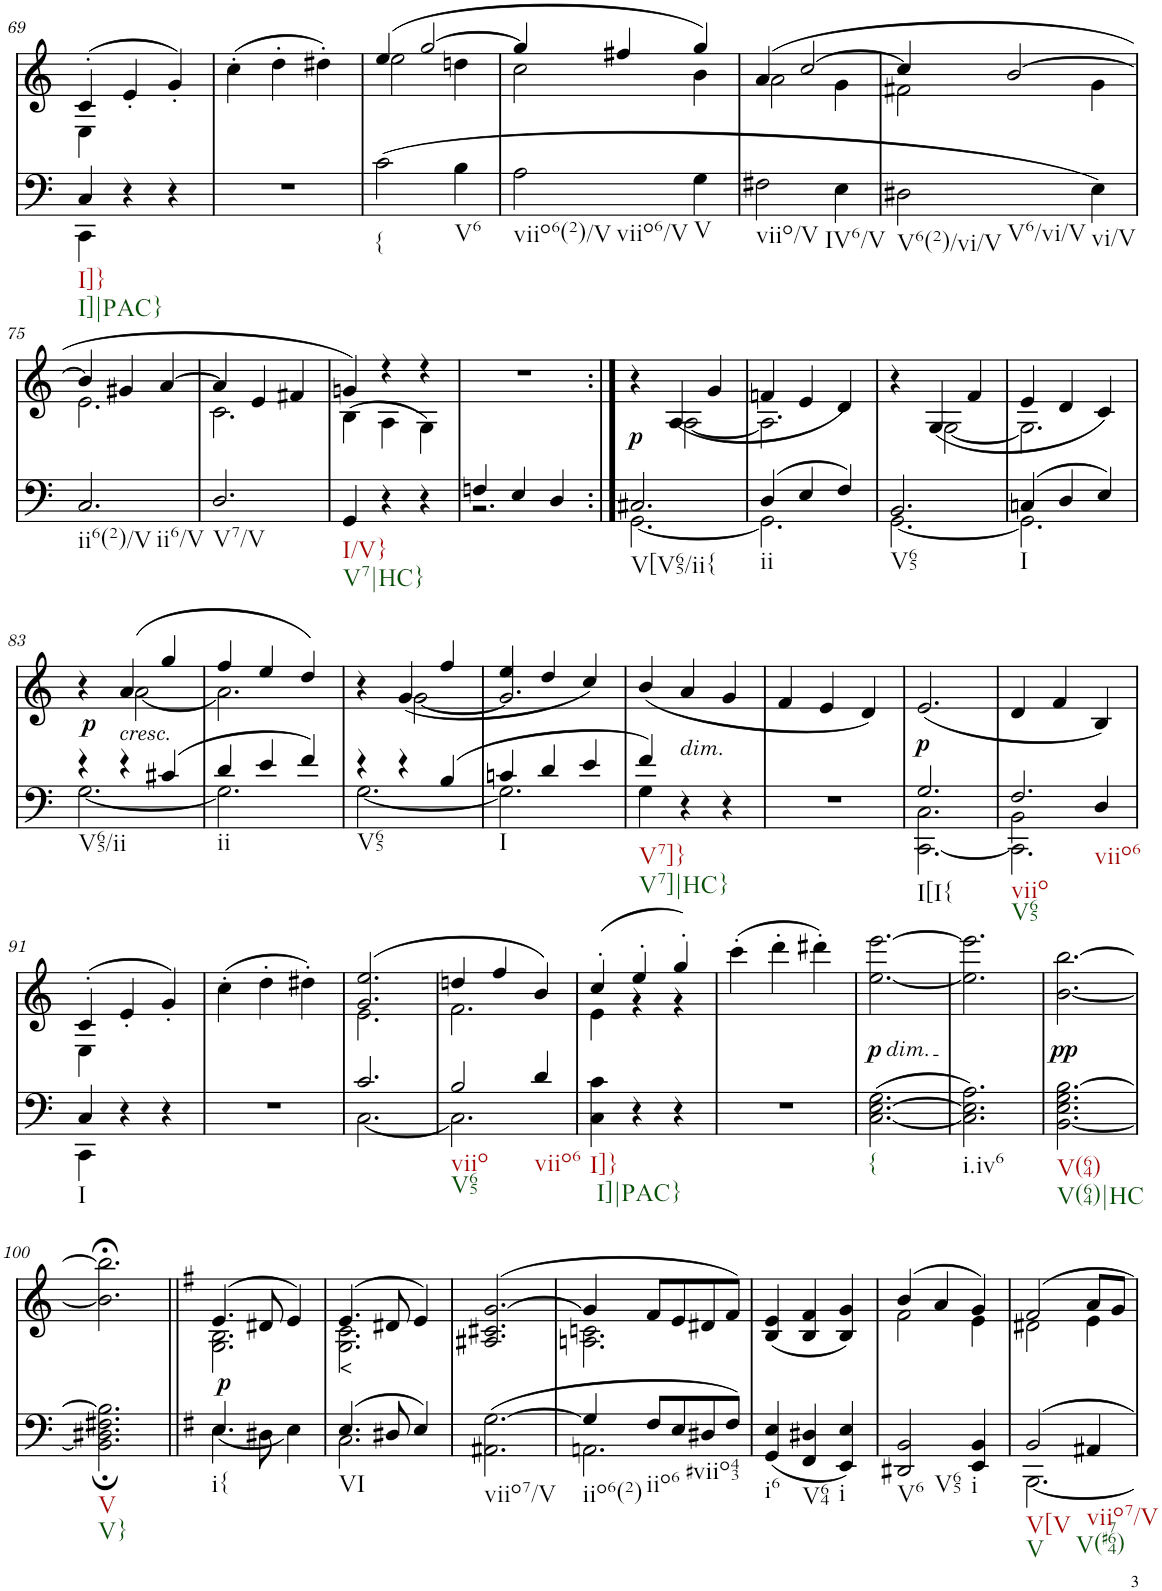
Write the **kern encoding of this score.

**kern	**dynam	**kern	**text	**dynam
*part2	*part2	*part1	*part1	*part1
*staff2	*staff2	*staff1	*staff1	*staff1
*I"piano	*	*I"piano	*	*
*I'Pno	*	*I'Pno	*	*
!!LO:PB:g=z
*clefF4	*	*clefG2	*	*
*k[]	*	*k[]	*	*
*M3/4	*	*M3/4	*	*
=69	=69	=69	=69	=69
*^	*	*^	*	*
!LO:TX:b:t=I]}	!	!	!	!	!	!
!LO:TX:b:t=I]|PAC}	!	!	!	!	!	!
4C/	4CC\	.	(4c'/	4E\	.	.
4r	2ryy	.	4e'/	2ryy	.	.
4r	.	.	4g'/)	.	.	.
*v	*v	*	*	*	*	*
*	*	*v	*v	*	*
=70	=70	=70	=70	=70
2.r	.	(4cc'\	.	.
.	.	4dd'\	.	.
.	.	4dd#X'\)	.	.
=71	=71	=71	=71	=71
*	*	*^	*	*
!LO:TX:b:t={	!	!	!	!	!
(2c\	.	(4ee/	2ee\	.	.
.	.	[2gg/	.	.	.
!LO:TX:b:t=V6	!	!	!	!	!
4B\	.	.	4ddn\	.	.
=72	=72	=72	=72	=72	=72
!LO:TX:b:t=viio6(2)/V	!	!	!	!	!
!LO:TX:b:t=viio6/V	!	!	!	!	!
2A\	.	4gg/]	2cc\	.	.
.	.	4ff#X/	.	.	.
!LO:TX:b:t=V	!	!	!	!	!
4G\	.	4gg/)	4b\	.	.
=73	=73	=73	=73	=73	=73
!LO:TX:b:t=viio/V	!	!	!	!	!
2F#X\	.	(4a/	2a\	.	.
.	.	[2cc/	.	.	.
!LO:TX:b:t=IV6/V	!	!	!	!	!
4E\	.	.	4g\	.	.
=74	=74	=74	=74	=74	=74
!LO:TX:b:t=V6(2)/vi/V	!	!	!	!	!
!LO:TX:b:t=V6/vi/V	!	!	!	!	!
2D#X\	.	4cc/]	2f#X\	.	.
.	.	[2b/	.	.	.
!LO:TX:b:t=vi/V	!	!	!	!	!
4E\)	.	.	4g\	.	.
!!LO:LB:g=z	!!
=75	=75	=75	=75	=75	=75
!LO:TX:b:t=ii6(2)/V	!	!	!	!	!
!LO:TX:b:t=ii6/V	!	!	!	!	!
2.C/	.	4b/]	2.e\	.	.
.	.	4g#X/	.	.	.
.	.	[4a/	.	.	.
=76	=76	=76	=76	=76	=76
!LO:TX:b:t=V7/V	!	!	!	!	!
2.D/	.	4a/]	2.c\	.	.
.	.	4e/	.	.	.
.	.	4f#X/	.	.	.
=77	=77	=77	=77	=77	=77
!LO:TX:b:t=I/V}	!	!	!	!	!
!LO:TX:b:t=V7|HC}	!	!	!	!	!
4GG/	.	4gn/)	(>4B\	.	.
4r	.	4r	4A\	.	.
4r	.	4r	4G\)	.	.
*	*	*v	*v	*	*
=78	=78	=78	=78	=78
*^	*	*	*	*
4Fn/	2.r	.	2.r	.	.
4E/	.	.	.	.	.
4D/	.	.	.	.	.
=79:|!	=79:|!	=79:|!	=79:|!	=79:|!	=79:|!
*	*	*	*^	*	*
!LO:TX:b:t=V[V65/ii{	!	!	!	!	!	!
!	!	!	!	!	!	!LO:DY:b
2.C#X/	[2.GG\	.	4r	4ryy	.	p
.	.	.	[2A\	(4A/	.	.
.	.	.	.	4g/	.	.
=80	=80	=80	=80	=80	=80	=80
!LO:TX:b:t=ii	!	!	!	!	!	!
(4D/	2.GG\]	.	2.A\]	4fn/	.	.
4E/	.	.	.	4e/	.	.
4F/)	.	.	.	4d/)	.	.
=81	=81	=81	=81	=81	=81	=81
!LO:TX:b:t=V65	!	!	!	!	!	!
2.BB/	[2.GG\	.	4r	4ryy	.	.
.	.	.	[2G\	(4G/	.	.
.	.	.	.	4f/	.	.
=82	=82	=82	=82	=82	=82	=82
!LO:TX:b:t=I	!	!	!	!	!	!
(4Cn/	2.GG\]	.	2.G\]	4e/	.	.
4D/	.	.	.	4d/	.	.
4E/)	.	.	.	4c/)	.	.
!!LO:LB:g=z	!!
=83	=83	=83	=83	=83	=83	=83
!LO:TX:b:t=V65/ii	!	!	!	!	!	!
!	!	!	!	!	!	!LO:DY:b
4r	[2.G\	.	4r	4ryy	.	p
!	!	!	!LO:TX:b:i:t=cresc.	!	!	!
4r	.	.	(4a/	[2a\	.	.
(4c#X/	.	.	4gg/	.	.	.
=84	=84	=84	=84	=84	=84	=84
!LO:TX:b:t=ii	!	!	!	!	!	!
4d/	2.G\]	.	4ff/	2.a\]	.	.
4e/	.	.	4ee/	.	.	.
4f/)	.	.	4dd/)	.	.	.
=85	=85	=85	=85	=85	=85	=85
!LO:TX:b:t=V65	!	!	!	!	!	!
4r	[2.G\	.	4r	4ryy	.	.
4r	.	.	[2g\	(4g/	.	.
(4B/	.	.	.	4ff/	.	.
=86	=86	=86	=86	=86	=86	=86
!LO:TX:b:t=I	!	!	!	!	!	!
4cn/	2.G\]	.	2.g/]	4ee/	.	.
4d/	.	.	.	4dd/	.	.
4e/	.	.	.	4cc/)	.	.
=87	=87	=87	=87	=87	=87	=87
!LO:TX:b:t=V7]}	!	!	!	!	!	!
!LO:TX:b:t=V7]|HC}	!	!	!	!	!	!
*	*	*	*v	*v	*	*
4f/)	4G\	.	(4b/	.	.
!LO:TX:a:i:t=dim.	!	!	!	!	!
4r	2ryy	.	4a/	.	.
4r	.	.	4g/	.	.
*v	*v	*	*	*	*
=88	=88	=88	=88	=88
2.r	.	4f/	.	.
.	.	4e/	.	.
.	.	4d/)	.	.
=89	=89	=89	=89	=89
*^	*	*	*	*
!LO:TX:b:t=I[I{	!	!	!	!	!
!	!	!	!	!LO:LY:b	!LO:DY:b
2.G/	[2.CC\ 2.C\	.	(2.e/	p	p
=90	=90	=90	=90	=90	=90
*	*^	*	*	*	*
!LO:TX:b:t=viio	!	!	!	!	!	!
!LO:TX:b:t=V65	!	!	!	!	!	!
2BB\	2.CC\]	2.F/	.	4d/	.	.
.	.	.	.	4f/	.	.
!LO:TX:b:t=viio6	!	!	!	!	!	!
4D/	.	.	.	4B/)	.	.
*	*v	*v	*	*	*	*
!!LO:LB:g=z
=91	=91	=91	=91	=91	=91
*	*	*	*^	*	*
!LO:TX:b:t=I	!	!	!	!	!	!
4C/	4CC\	.	(4c'/	4E\	.	.
4r	2ryy	.	4e'/	2ryy	.	.
4r	.	.	4g'/)	.	.	.
*v	*v	*	*	*	*	*
*	*	*v	*v	*	*
=92	=92	=92	=92	=92
2.r	.	(4cc'\	.	.
.	.	4dd'\	.	.
.	.	4dd#X'\)	.	.
=93	=93	=93	=93	=93
*^	*	*^	*	*
2.c/	[2.C\	.	(2.g/ 2.ee/	2.e\	.	.
=94	=94	=94	=94	=94	=94	=94
!LO:TX:b:t=viio	!	!	!	!	!	!
!LO:TX:b:t=V65	!	!	!	!	!	!
2B/	2.C\]	.	4ddn/	2.f\	.	.
.	.	.	4ff/	.	.	.
!LO:TX:b:t=viio6	!	!	!	!	!	!
4d/	.	.	4b/)	.	.	.
*v	*v	*	*	*	*	*
=95	=95	=95	=95	=95	=95
!LO:TX:b:t=I]}	!	!	!	!	!
!LO:TX:b:t=I]|PAC}	!	!	!	!	!
!	!	!	!	!LO:LY:b	!
4C\ 4c\	.	(4cc'/	4e\	<	.
4r	.	4ee'/	4r	.	.
4r	.	4gg'/)	4r	.	.
*	*	*v	*v	*	*
=96	=96	=96	=96	=96
2.r	.	(4ccc'\	.	.
.	.	4ddd'\	.	.
.	.	4ddd#X'\)	.	.
=97	=97	=97	=97	=97
!	!	!LO:TX:b:i:t=dim.	!	!
!LO:TX:b:t={	!	!	!	!
!	!	!	!LO:LY:b	!LO:DY:b
(>[2.C\ [2.E\ 2.G\	.	[2.ee\ [2.eee\	p	p
=98	=98	=98	=98	=98
!LO:TX:b:t=i.iv6	!	!	!	!
2.C\] 2.E\] 2.A\)	.	2.ee\] 2.eee\]	.	.
=99	=99	=99	=99	=99
!LO:TX:b:t=V(64)	!	!	!	!
!LO:TX:b:t=V(64)|HC	!	!	!	!
!	!	!	!LO:LY:b	!LO:DY:b
[2.BB\ 2.E\ 2.G\ [2.B\	.	[2.b\ [2.bb\	pp	pp
!!LO:LB:g=z
=100	=100	=100	=100	=100
!LO:TX:b:t=V	!	!	!	!
!LO:TX:b:t=V}	!	!	!	!
2.BB\]; 2.D#X\; 2.F#X\; 2.B\];	.	2.b\];< 2.bb\];<	.	.
=101||	=101||	=101||	=101||	=101||
*k[f#]	*	*k[f#]	*	*
*^	*	*^	*	*
!LO:TX:b:t=i{	!	!	!	!	!	!
!	!	!LO:DY:a	!	!	!LO:LY:b	!
(4.E/	4.E\	p	(4.e/	2.G\ 2.B\	p	.
8ryy	8D#X\	.	8d#X/	.	.	.
4ryy	4E\)	.	4e/)	.	.	.
=102	=102	=102	=102	=102	=102	=102
!LO:TX:b:t=VI	!	!	!	!	!	!
!	!	!	!	!	!LO:LY:b	!
(4.E/	2.C\	.	(4.e/	2.G\ 2.c\	<	.
8D#X/	.	.	8d#X/	.	.	.
4E/)	.	.	4e/)	.	.	.
*v	*v	*	*	*	*	*
*	*	*v	*v	*	*
=103	=103	=103	=103	=103
!LO:TX:b:t=viio7/V	!	!	!	!
(2.AA#X\ [2.G\	.	(2.A#X/ 2.c#X/ [2.g/	.	.
=104	=104	=104	=104	=104
*^	*	*^	*	*
!LO:TX:b:t=iio6(2)	!	!	!	!	!	!
4G/]	2.AAn\	.	4g/]	2.An\ 2.cn\	.	.
!LO:TX:b:t=iio6	!	!	!	!	!	!
8F#/L	.	.	8f#/L	.	.	.
8E/	.	.	8e/	.	.	.
!LO:TX:b:t=#viio43	!	!	!	!	!	!
8D#X/	.	.	8d#X/	.	.	.
8F#/J)	.	.	8f#/J)	.	.	.
*v	*v	*	*	*	*	*
*	*	*v	*v	*	*
=105	=105	=105	=105	=105
!LO:TX:b:t=i6	!	!	!	!
(4GG/ 4E/	.	(4B/ 4e/	.	.
!LO:TX:b:t=V64	!	!	!	!
4FF#/ 4D#X/	.	4B/ 4f#/	.	.
!LO:TX:b:t=i	!	!	!	!
4EE/ 4E/)	.	4B/ 4g/)	.	.
=106	=106	=106	=106	=106
*	*	*^	*	*
!LO:TX:b:t=V6	!	!	!	!	!
!LO:TX:b:t=V65	!	!	!	!	!
2DD#X/ 2BB/	.	(4b/	2f#\	.	.
.	.	4a/	.	.	.
!LO:TX:b:t=i	!	!	!	!	!
4EE/ 4BB/	.	4g/)	4e\	.	.
=107	=107	=107	=107	=107	=107
*^	*	*	*	*	*
!LO:TX:b:t=V[V	!	!	!	!	!	!
!LO:TX:b:t=V	!	!	!	!	!	!
2BB/	[2.BBB\	.	2f#/	2d#X\	.	.
!LO:TX:b:t=viio7/V	!	!	!	!	!	!
!LO:TX:b:t=V(#764)	!	!	!	!	!	!
4AA#X/	.	.	8a/L	4e\	.	.
.	.	.	8g/J	.	.	.
*v	*v	*	*	*	*	*
*	*	*v	*v	*	*
=	=	=	=	=
*-	*-	*-	*-	*-
